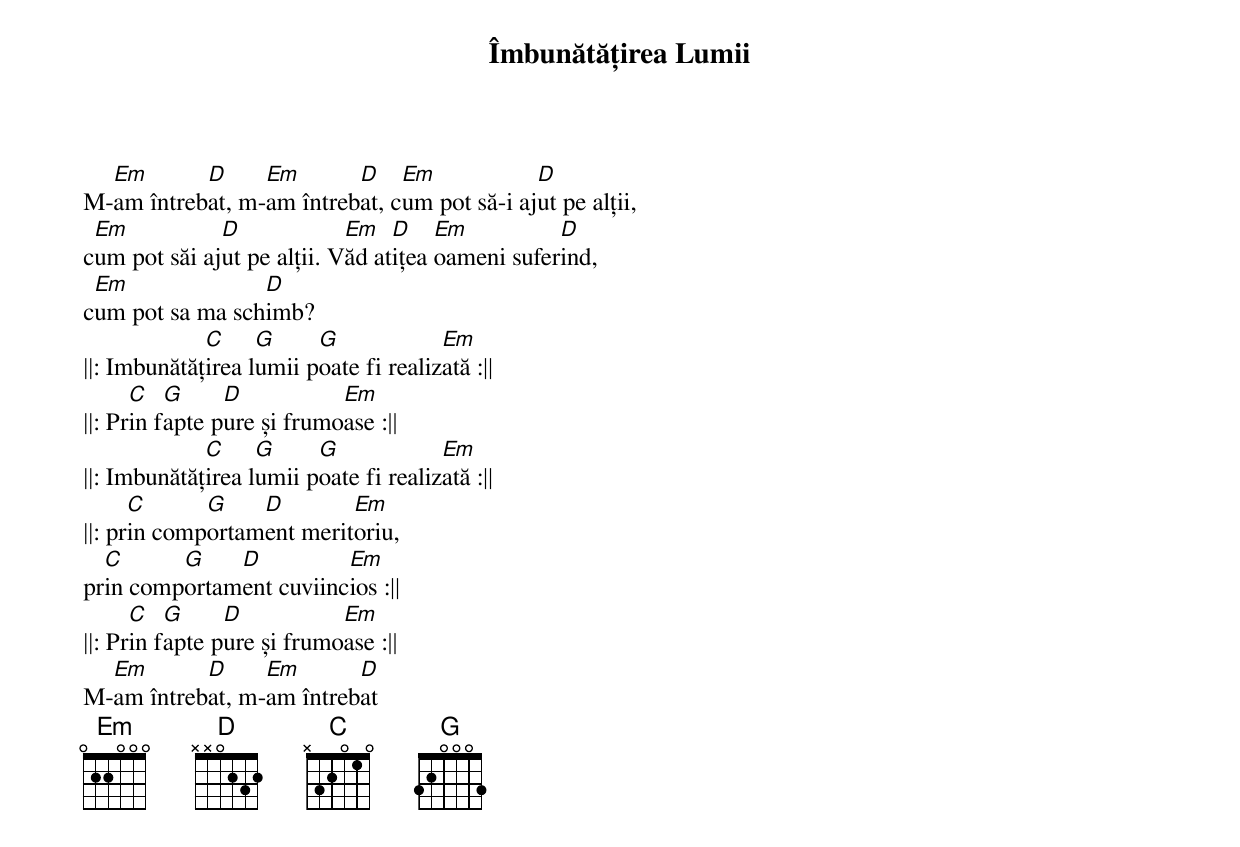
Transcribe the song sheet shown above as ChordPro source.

{title: Îmbunătățirea Lumii}
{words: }
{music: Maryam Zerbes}

M-[Em]am întreb[D]at, m-[Em]am întreb[D]at, c[Em]um pot să-i aj[D]ut pe alții,
c[Em]um pot săi aj[D]ut pe alții. V[Em]ăd at[D]ițea [Em]oameni sufer[D]ind,
c[Em]um pot sa ma sch[D]imb?
||: Imbunătăț[C]irea l[G]umii p[G]oate fi realiz[Em]ată :||
||: Pr[C]in f[G]apte p[D]ure și frumo[Em]ase :||
||: Imbunătăț[C]irea l[G]umii p[G]oate fi realiz[Em]ată :||
||: pr[C]in comp[G]ortam[D]ent merit[Em]oriu,
pr[C]in comp[G]ortam[D]ent cuviinc[Em]ios :||
||: Pr[C]in f[G]apte p[D]ure și frumo[Em]ase :||
M-[Em]am întreb[D]at, m-[Em]am întreb[D]at
